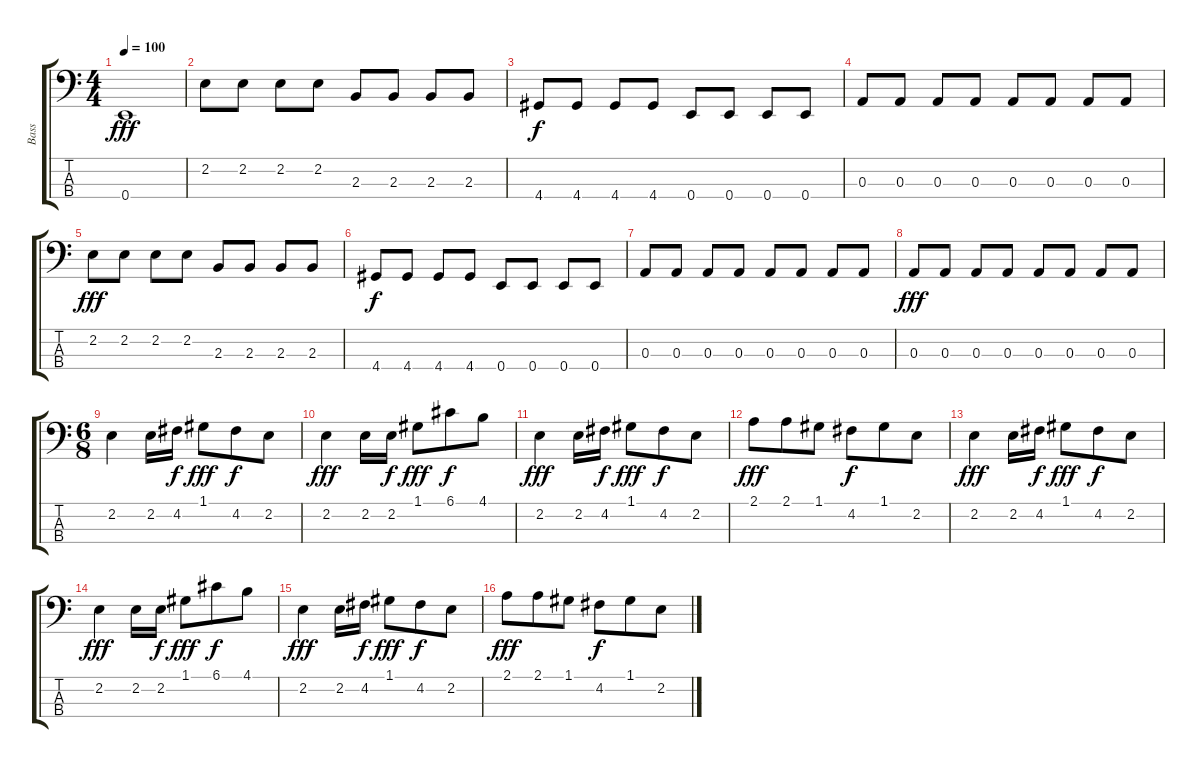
\track ("Bass" "Bass") {instrument electricbasspick}
\staff {score tabs}
\tuning (G2 D2 A1 E1) {hide}
\ts (4 4)
\tempo 100
\clef f4
\ks c
0.4.1{dy fff} |
2.2.8 2.2.8 2.2.8 2.2.8 2.3.8 2.3.8 2.3.8 2.3.8 |
4.4.8{dy f} 4.4.8 4.4.8 4.4.8 0.4.8 0.4.8 0.4.8 0.4.8 |
0.3.8 0.3.8 0.3.8 0.3.8 0.3.8 0.3.8 0.3.8 0.3.8 |
2.2.8{dy fff} 2.2.8 2.2.8 2.2.8 2.3.8 2.3.8 2.3.8 2.3.8 |
4.4.8{dy f} 4.4.8 4.4.8 4.4.8 0.4.8 0.4.8 0.4.8 0.4.8 |
0.3.8 0.3.8 0.3.8 0.3.8 0.3.8 0.3.8 0.3.8 0.3.8 |
0.3.8{dy fff} 0.3.8 0.3.8 0.3.8 0.3.8 0.3.8 0.3.8 0.3.8 |
\ts (6 8)
2.2.4 2.2.16 4.2.16{dy f} 1.1.8{dy fff} 4.2.8{dy f} 2.2.8 |
2.2.4{dy fff} 2.2.16 2.2.16{dy f} 1.1.8{dy fff} 6.1.8{dy f} 4.1.8 |
2.2.4{dy fff} 2.2.16 4.2.16{dy f} 1.1.8{dy fff} 4.2.8{dy f} 2.2.8 |
2.1.8{dy fff} 2.1.8 1.1.8 4.2.8{dy f} 1.1.8 2.2.8 |
2.2.4{dy fff} 2.2.16 4.2.16{dy f} 1.1.8{dy fff} 4.2.8{dy f} 2.2.8 |
2.2.4{dy fff} 2.2.16 2.2.16{dy f} 1.1.8{dy fff} 6.1.8{dy f} 4.1.8 |
2.2.4{dy fff} 2.2.16 4.2.16{dy f} 1.1.8{dy fff} 4.2.8{dy f} 2.2.8 |
2.1.8{dy fff} 2.1.8 1.1.8 4.2.8{dy f} 1.1.8 2.2.8
